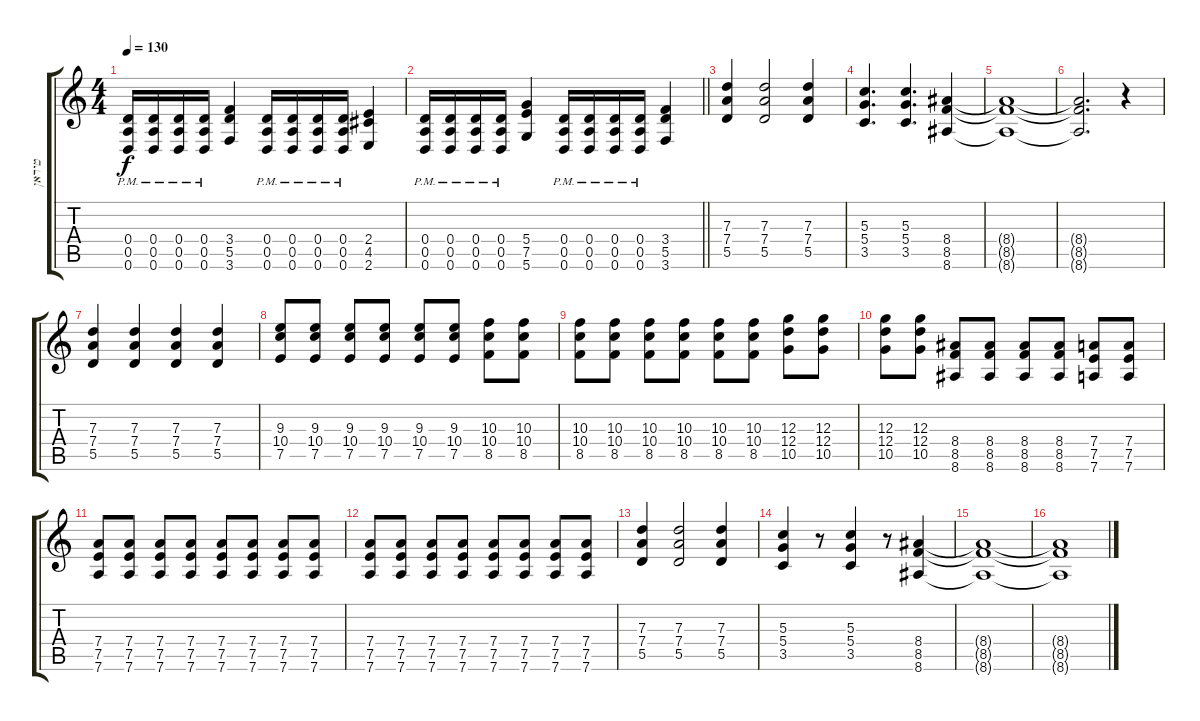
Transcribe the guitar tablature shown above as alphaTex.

\track ("טיראן" "טיראן") {instrument distortionguitar}
\staff {score tabs}
\tuning (E4 B3 G3 D3 A2 D2) {hide}
\ts (4 4)
\tempo 130
\clef g2
\ks c
(0.4{pm} 0.5 0.6).16{dy f} (0.4{pm} 0.5 0.6).16 (0.4{pm} 0.5 0.6).16 (0.4{pm} 0.5 0.6).16 (3.4 5.5 3.6).4 (0.4{pm} 0.5 0.6).16 (0.4{pm} 0.5 0.6).16 (0.4{pm} 0.5 0.6).16 (0.4{pm} 0.5 0.6).16 (2.4 4.5 2.6).4 |
\barLineRight lightlight
(0.4{pm} 0.5 0.6).16 (0.4{pm} 0.5 0.6).16 (0.4{pm} 0.5 0.6).16 (0.4{pm} 0.5 0.6).16 (5.4 7.5 5.6).4 (0.4{pm} 0.5 0.6).16 (0.4{pm} 0.5 0.6).16 (0.4{pm} 0.5 0.6).16 (0.4{pm} 0.5 0.6).16 (3.4 5.5 3.6).4 |
(7.3 7.4 5.5).4 (7.3 7.4 5.5).2 (7.3 7.4 5.5).4 |
(5.3 5.4 3.5).4{d} (5.3 5.4 3.5).4{d} (8.4 8.5 8.6).4 |
(8.4{t} 8.5{t} 8.6{t}).1 |
(8.4{t} 8.5{t} 8.6{t}).2{d} r.4 |
(7.3 7.4 5.5).4 (7.3 7.4 5.5).4 (7.3 7.4 5.5).4 (7.3 7.4 5.5).4 |
(9.3 10.4 7.5).8 (9.3 10.4 7.5).8 (9.3 10.4 7.5).8 (9.3 10.4 7.5).8 (9.3 10.4 7.5).8 (9.3 10.4 7.5).8 (10.3 10.4 8.5).8 (10.3 10.4 8.5).8 |
(10.3 10.4 8.5).8 (10.3 10.4 8.5).8 (10.3 10.4 8.5).8 (10.3 10.4 8.5).8 (10.3 10.4 8.5).8 (10.3 10.4 8.5).8 (12.3 12.4 10.5).8 (12.3 12.4 10.5).8 |
(12.3 12.4 10.5).8 (12.3 12.4 10.5).8 (8.4 8.5 8.6).8 (8.4 8.5 8.6).8 (8.4 8.5 8.6).8 (8.4 8.5 8.6).8 (7.4 7.5 7.6).8 (7.4 7.5 7.6).8 |
(7.4 7.5 7.6).8 (7.4 7.5 7.6).8 (7.4 7.5 7.6).8 (7.4 7.5 7.6).8 (7.4 7.5 7.6).8 (7.4 7.5 7.6).8 (7.4 7.5 7.6).8 (7.4 7.5 7.6).8 |
(7.4 7.5 7.6).8 (7.4 7.5 7.6).8 (7.4 7.5 7.6).8 (7.4 7.5 7.6).8 (7.4 7.5 7.6).8 (7.4 7.5 7.6).8 (7.4 7.5 7.6).8 (7.4 7.5 7.6).8 |
(7.3 7.4 5.5).4 (7.3 7.4 5.5).2 (7.3 7.4 5.5).4 |
(5.3 5.4 3.5).4 r.8 (5.3 5.4 3.5).4 r.8 (8.4 8.5 8.6).4 |
(8.4{t} 8.5{t} 8.6{t}).1 |
(8.4{t} 8.5{t} 8.6{t}).1
